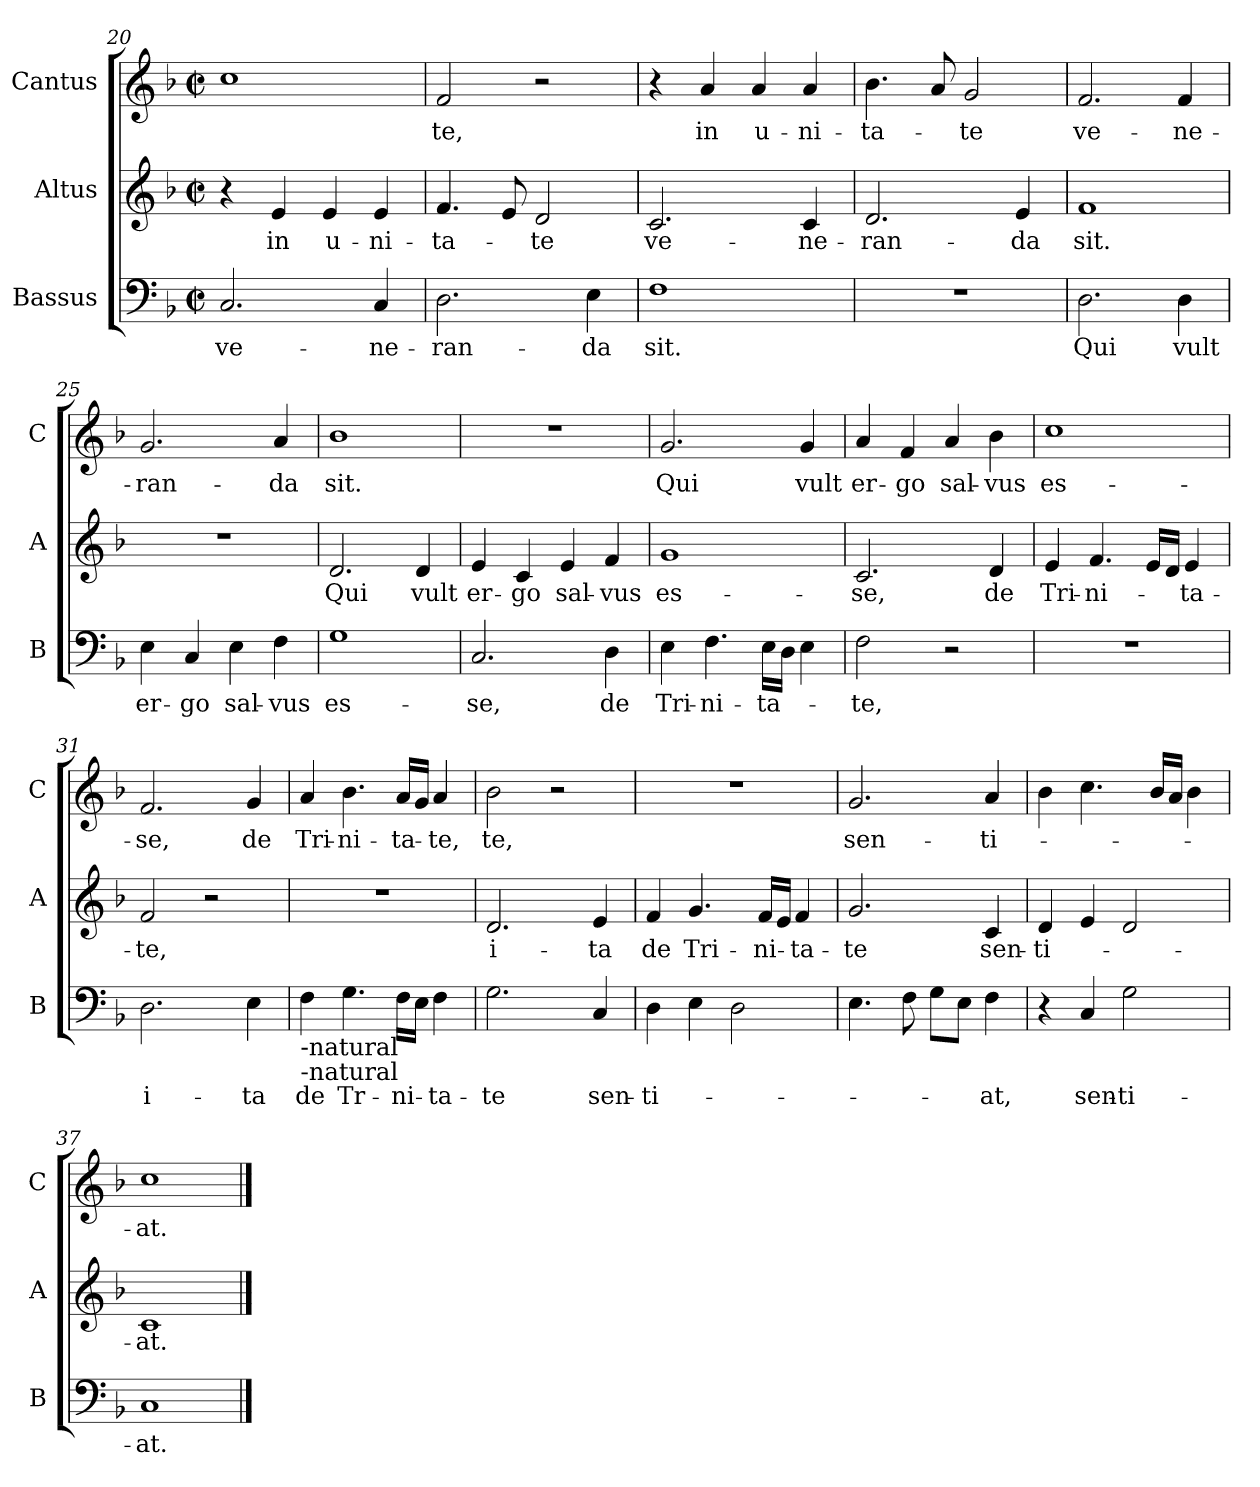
**kern	**text	**kern	**text	**kern	**text
*part3	*part3	*part2	*part2	*part1	*part1
*staff3	*staff3	*staff2	*staff2	*staff1	*staff1
*I"Bassus	*	*I"Altus	*	*I"Cantus	*
*I'B	*	*I'A	*	*I'C	*
*clefF4	*	*clefG2	*	*clefG2	*
*k[b-]	*	*k[b-]	*	*k[b-]	*
*F:	*	*F:	*	*F:	*
*M2/2	*	*M2/2	*	*M2/2	*
*met(c|)	*	*met(c|)	*	*met(c|)	*
=20	=20	=20	=20	=20	=20
!	!LO:LY:b	!	!	!	!
2.C/	ve-	4r	.	1cc	.
!	!	!	!LO:LY:b	!	!
.	.	4e/	in	.	.
!	!	!	!LO:LY:b	!	!
.	.	4e/	u-	.	.
!	!LO:LY:b	!	!LO:LY:b	!	!
4C/	-ne-	4e/	-ni-	.	.
=21	=21	=21	=21	=21	=21
!	!LO:LY:b	!	!LO:LY:b	!	!LO:LY:b
2.D\	-ran-	4.f/	-ta-	2f/	-te,
.	.	8e/	.	.	.
!	!	!	!LO:LY:b	!	!
.	.	2d/	-te	2r	.
!	!LO:LY:b	!	!	!	!
4E\	-da	.	.	.	.
=22	=22	=22	=22	=22	=22
!	!LO:LY:b	!	!LO:LY:b	!	!
1F	sit.	2.c/	ve-	4r	.
!	!	!	!	!	!LO:LY:b
.	.	.	.	4a/	in
!	!	!	!	!	!LO:LY:b
.	.	.	.	4a/	u-
!	!	!	!LO:LY:b	!	!LO:LY:b
.	.	4c/	-ne-	4a/	-ni-
!!LO:LB:g=z
=23	=23	=23	=23	=23	=23
!	!	!	!LO:LY:b	!	!LO:LY:b
1r	.	2.d/	-ran-	4.b-\	-ta-
.	.	.	.	8a/	.
!	!	!	!	!	!LO:LY:b
.	.	.	.	2g/	-te
!	!	!	!LO:LY:b	!	!
.	.	4e/	-da	.	.
=24	=24	=24	=24	=24	=24
!	!LO:LY:b	!	!LO:LY:b	!	!LO:LY:b
2.D\	Qui	1f	sit.	2.f/	ve-
!	!LO:LY:b	!	!	!	!LO:LY:b
4D\	vult	.	.	4f/	-ne-
=25	=25	=25	=25	=25	=25
!	!LO:LY:b	!	!	!	!LO:LY:b
4E\	er-	1r	.	2.g/	-ran-
!	!LO:LY:b	!	!	!	!
4C/	-go	.	.	.	.
!	!LO:LY:b	!	!	!	!
4E\	sal-	.	.	.	.
!	!LO:LY:b	!	!	!	!LO:LY:b
4F\	-vus	.	.	4a/	-da
=26	=26	=26	=26	=26	=26
!	!LO:LY:b	!	!LO:LY:b	!	!LO:LY:b
1G	es-	2.d/	Qui	1b-	sit.
!	!	!	!LO:LY:b	!	!
.	.	4d/	vult	.	.
=27	=27	=27	=27	=27	=27
!	!LO:LY:b	!	!LO:LY:b	!	!
2.C/	-se,	4e/	er-	1r	.
!	!	!	!LO:LY:b	!	!
.	.	4c/	-go	.	.
!	!	!	!LO:LY:b	!	!
.	.	4e/	sal-	.	.
!	!LO:LY:b	!	!LO:LY:b	!	!
4D\	de	4f/	-vus	.	.
!!LO:LB:g=z
=28	=28	=28	=28	=28	=28
!	!LO:LY:b	!	!LO:LY:b	!	!LO:LY:b
4E\	Tri-	1g	es-	2.g/	Qui
!	!LO:LY:b	!	!	!	!
4.F\	-ni-	.	.	.	.
!	!LO:LY:b	!	!	!	!
16E\LL	-ta-	.	.	.	.
16D\JJ	.	.	.	.	.
!	!	!	!	!	!LO:LY:b
4E\	.	.	.	4g/	vult
=29	=29	=29	=29	=29	=29
!	!LO:LY:b	!	!LO:LY:b	!	!LO:LY:b
2F\	-te,	2.c/	-se,	4a/	er-
!	!	!	!	!	!LO:LY:b
.	.	.	.	4f/	-go
!	!	!	!	!	!LO:LY:b
2r	.	.	.	4a/	sal-
!	!	!	!LO:LY:b	!	!LO:LY:b
.	.	4d/	de	4b-\	-vus
=30	=30	=30	=30	=30	=30
!	!	!	!LO:LY:b	!	!LO:LY:b
1r	.	4e/	Tri-	1cc	es-
!	!	!	!LO:LY:b	!	!
.	.	4.f/	-ni-	.	.
.	.	16e/LL	.	.	.
.	.	16d/JJ	.	.	.
!	!	!	!LO:LY:b	!	!
.	.	4e/	-ta-	.	.
=31	=31	=31	=31	=31	=31
!	!LO:LY:b	!	!LO:LY:b	!	!LO:LY:b
2.D\	i-	2f/	-te,	2.f/	-se,
.	.	2r	.	.	.
!	!LO:LY:b	!	!	!	!LO:LY:b
4E\	-ta	.	.	4g/	de
=32	=32	=32	=32	=32	=32
!LO:TX:b:t=-natural	!	!	!	!	!
!LO:TX:b:t=-natural	!	!	!	!	!
!	!LO:LY:b	!	!	!	!LO:LY:b
4F\	de	1r	.	4a/	Tri-
!	!LO:LY:b	!	!	!	!LO:LY:b
4.G\	Tr-	.	.	4.b-\	-ni-
!	!LO:LY:b	!	!	!	!LO:LY:b
16F\LL	-ni-	.	.	16a/LL	-ta-
16E\JJ	.	.	.	16g/JJ	.
!	!LO:LY:b	!	!	!	!LO:LY:b
4F\	-ta-	.	.	4a/	-te,
!!LO:LB:g=z
=33	=33	=33	=33	=33	=33
!	!LO:LY:b	!	!LO:LY:b	!	!LO:LY:b
2.G\	-te	2.d/	i-	2b-\	te,
.	.	.	.	2r	.
!	!LO:LY:b	!	!LO:LY:b	!	!
4C/	sen-	4e/	-ta	.	.
=34	=34	=34	=34	=34	=34
!	!LO:LY:b	!	!LO:LY:b	!	!
4D\	-ti-	4f/	de	1r	.
!	!	!	!LO:LY:b	!	!
4E\	.	4.g/	Tri-	.	.
2D\	.	.	.	.	.
!	!	!	!LO:LY:b	!	!
.	.	16f/LL	-ni-	.	.
.	.	16e/JJ	.	.	.
!	!	!	!LO:LY:b	!	!
.	.	4f/	-ta-	.	.
=35	=35	=35	=35	=35	=35
!	!	!	!LO:LY:b	!	!LO:LY:b
4.E\	.	2.g/	-te	2.g/	sen-
8F\	.	.	.	.	.
8G\L	.	.	.	.	.
8E\J	.	.	.	.	.
!	!LO:LY:b	!	!LO:LY:b	!	!LO:LY:b
4F\	-at,	4c/	sen-	4a/	-ti-
=36	=36	=36	=36	=36	=36
!	!	!	!LO:LY:b	!	!
4r	.	4d/	-ti-	4b-\	.
!	!LO:LY:b	!	!	!	!
4C/	sen-	4e/	.	4.cc\	.
!	!LO:LY:b	!	!	!	!
2G\	-ti-	2d/	.	.	.
.	.	.	.	16b-/LL	.
.	.	.	.	16a/JJ	.
.	.	.	.	4b-\	.
=37	=37	=37	=37	=37	=37
!	!LO:LY:b	!	!LO:LY:b	!	!LO:LY:b
1C	-at.	1c	-at.	1cc	-at.
==	==	==	==	==	==
*-	*-	*-	*-	*-	*-
